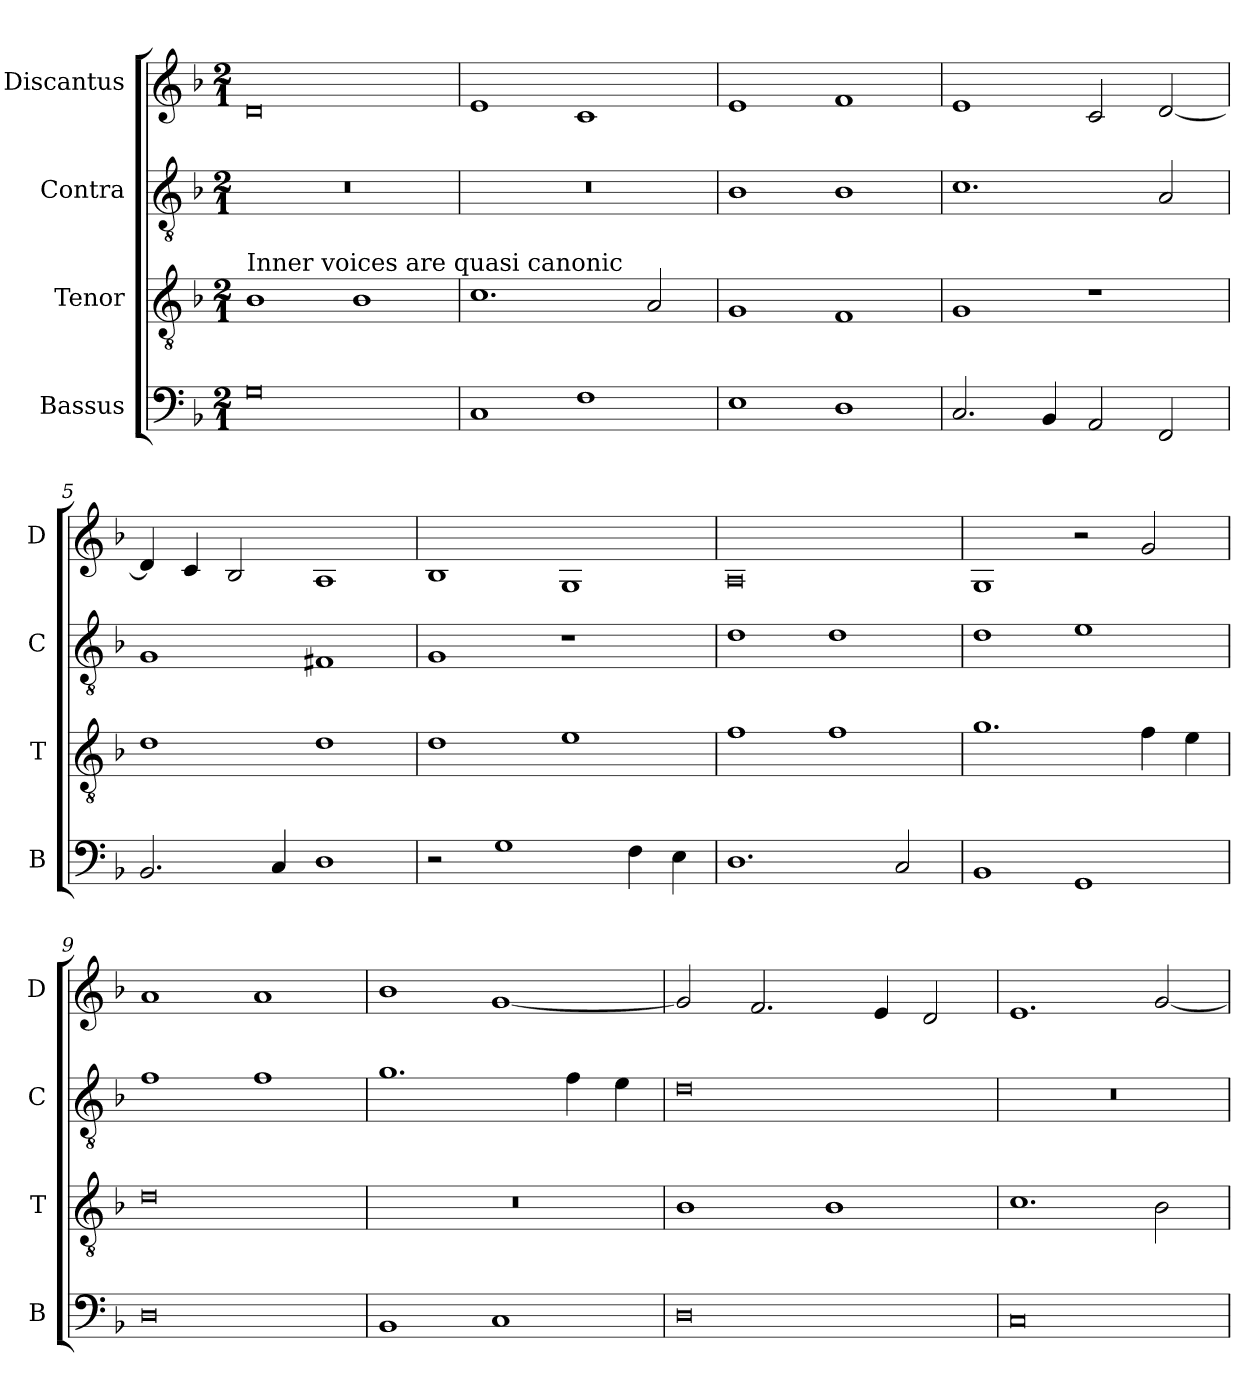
**kern	**kern	**kern	**kern
*part4	*part3	*part2	*part1
*staff4	*staff3	*staff2	*staff1
*I"Bassus	*I"Tenor	*I"Contra	*I"Discantus
*I'B	*I'T	*I'C	*I'D
*clefF4	*clefGv2	*clefGv2	*clefG2
*k[b-]	*k[b-]	*k[b-]	*k[b-]
*M2/1	*M2/1	*M2/1	*M2/1
=1	=1	=1	=1
!	!LO:TX:a:t=Inner voices are quasi canonic	!	!
0G	1B-	0r	0d
.	1B-	.	.
=2	=2	=2	=2
1C	1.c	0r	1e
1F	.	.	1c
.	2A/	.	.
=3	=3	=3	=3
1E	1G	1B-	1e
1D	1F	1B-	1f
=4	=4	=4	=4
2.C/	1G	1.c	1e
4BB-/	.	.	.
2AA/	1r	.	2c/
2FF/	.	2A/	[2d/
=5	=5	=5	=5
2.BB-/	1d	1G	4d/]
.	.	.	4c/
.	.	.	2B-/
4C/	.	.	.
1D	1d	1F#X	1A
=6	=6	=6	=6
2r	1d	1G	1B-
1G	.	.	.
.	1e	1r	1G
4F\	.	.	.
4E\	.	.	.
=7	=7	=7	=7
1.D	1f	1d	0A
.	1f	1d	.
2C/	.	.	.
=8	=8	=8	=8
1BB-	1.g	1d	1G
1GG	.	1e	2r
.	4f\	.	2g/
.	4e\	.	.
=9	=9	=9	=9
0D	0d	1f	1a
.	.	1f	1a
=10	=10	=10	=10
1BB-	0r	1.g	1b-
1C	.	.	[1g
.	.	4f\	.
.	.	4e\	.
=11	=11	=11	=11
0D	1B-	0d	2g/]
.	.	.	2.f/
.	1B-	.	.
.	.	.	4e/
.	.	.	2d/
=12	=12	=12	=12
0C	1.c	0r	1.e
.	2B-\	.	[2g/
=	=	=	=
*-	*-	*-	*-
